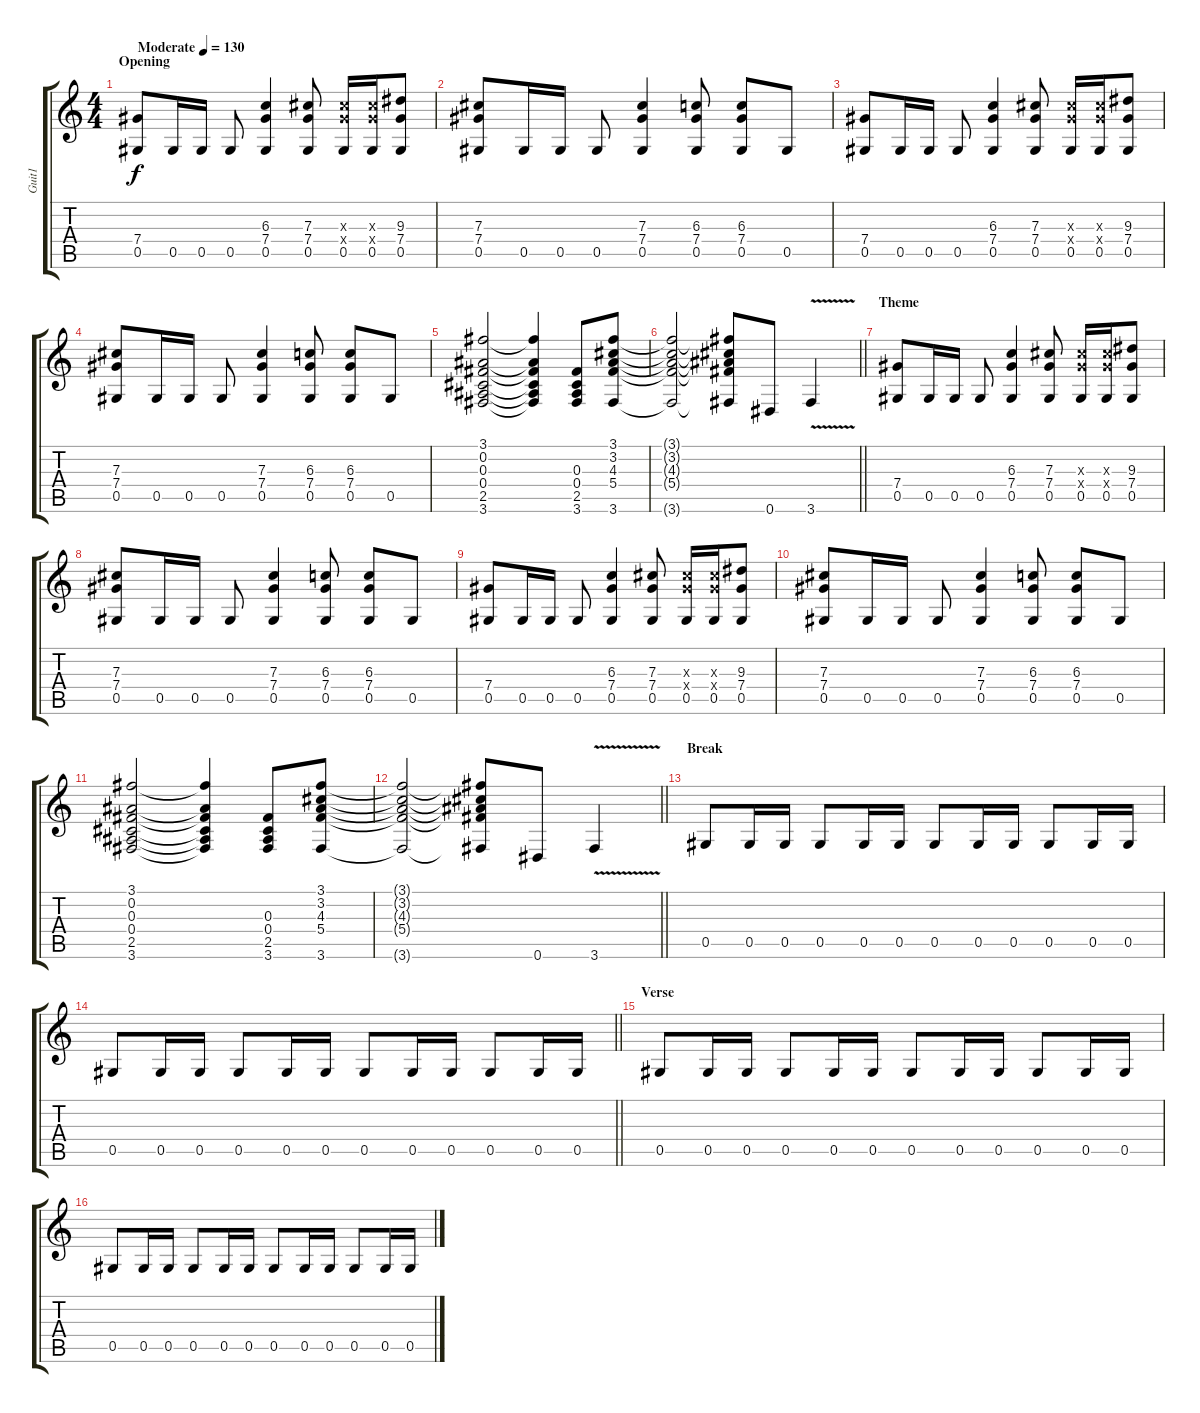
\track ("Guit1" "Guit1") {instrument overdrivenguitar}
\staff {score tabs}
\tuning (Eb4 Bb3 Gb3 Db3 Ab2 Eb2) {hide}
\ts (4 4)
\section ("" "Opening")
\tempo (130 "Moderate")
\clef g2
\ks c
(7.4 0.5).8{dy f instrument overdrivenguitar} 0.5.16 0.5.16 0.5.8 (6.3 7.4 0.5).4 (7.3 7.4 0.5).8 (7.3{x} 7.4{x} 0.5).16 (7.3{x} 7.4{x} 0.5).16 (9.3 7.4 0.5).8 |
(7.3 7.4 0.5).8 0.5.16 0.5.16 0.5.8 (7.3 7.4 0.5).4 (6.3 7.4 0.5).8 (6.3 7.4 0.5).8 0.5.8 |
(7.4 0.5).8 0.5.16 0.5.16 0.5.8 (6.3 7.4 0.5).4 (7.3 7.4 0.5).8 (7.3{x} 7.4{x} 0.5).16 (7.3{x} 7.4{x} 0.5).16 (9.3 7.4 0.5).8 |
(7.3 7.4 0.5).8 0.5.16 0.5.16 0.5.8 (7.3 7.4 0.5).4 (6.3 7.4 0.5).8 (6.3 7.4 0.5).8 0.5.8 |
(3.1 0.2 0.3 0.4 2.5 3.6).2 (3.1{t} 0.2{t} 0.3{t} 0.4{t} 2.5{t} 3.6{t}).4 (0.3 0.4 2.5 3.6).8 (3.1 3.2 4.3 5.4 3.6).8 |
\barLineRight lightlight
(3.1{t} 3.2{t} 4.3{t} 5.4{t} 3.6{t}).2 (3.1{t} 3.2{t} 4.3{t} 5.4{t} 3.6{t}).8 0.6.8 3.6{v}.4 |
\section ("" "Theme")
(7.4 0.5).8 0.5.16 0.5.16 0.5.8 (6.3 7.4 0.5).4 (7.3 7.4 0.5).8 (7.3{x} 7.4{x} 0.5).16 (7.3{x} 7.4{x} 0.5).16 (9.3 7.4 0.5).8 |
(7.3 7.4 0.5).8 0.5.16 0.5.16 0.5.8 (7.3 7.4 0.5).4 (6.3 7.4 0.5).8 (6.3 7.4 0.5).8 0.5.8 |
(7.4 0.5).8 0.5.16 0.5.16 0.5.8 (6.3 7.4 0.5).4 (7.3 7.4 0.5).8 (7.3{x} 7.4{x} 0.5).16 (7.3{x} 7.4{x} 0.5).16 (9.3 7.4 0.5).8 |
(7.3 7.4 0.5).8 0.5.16 0.5.16 0.5.8 (7.3 7.4 0.5).4 (6.3 7.4 0.5).8 (6.3 7.4 0.5).8 0.5.8 |
(3.1 0.2 0.3 0.4 2.5 3.6).2 (3.1{t} 0.2{t} 0.3{t} 0.4{t} 2.5{t} 3.6{t}).4 (0.3 0.4 2.5 3.6).8 (3.1 3.2 4.3 5.4 3.6).8 |
\barLineRight lightlight
(3.1{t} 3.2{t} 4.3{t} 5.4{t} 3.6{t}).2 (3.1{t} 3.2{t} 4.3{t} 5.4{t} 3.6{t}).8 0.6.8 3.6{v}.4 |
\section ("" "Break")
0.5.8 0.5.16 0.5.16 0.5.8 0.5.16 0.5.16 0.5.8 0.5.16 0.5.16 0.5.8 0.5.16 0.5.16 |
\barLineRight lightlight
0.5.8 0.5.16 0.5.16 0.5.8 0.5.16 0.5.16 0.5.8 0.5.16 0.5.16 0.5.8 0.5.16 0.5.16 |
\section ("" "Verse")
0.5.8 0.5.16 0.5.16 0.5.8 0.5.16 0.5.16 0.5.8 0.5.16 0.5.16 0.5.8 0.5.16 0.5.16 |
0.5.8 0.5.16 0.5.16 0.5.8 0.5.16 0.5.16 0.5.8 0.5.16 0.5.16 0.5.8 0.5.16 0.5.16
